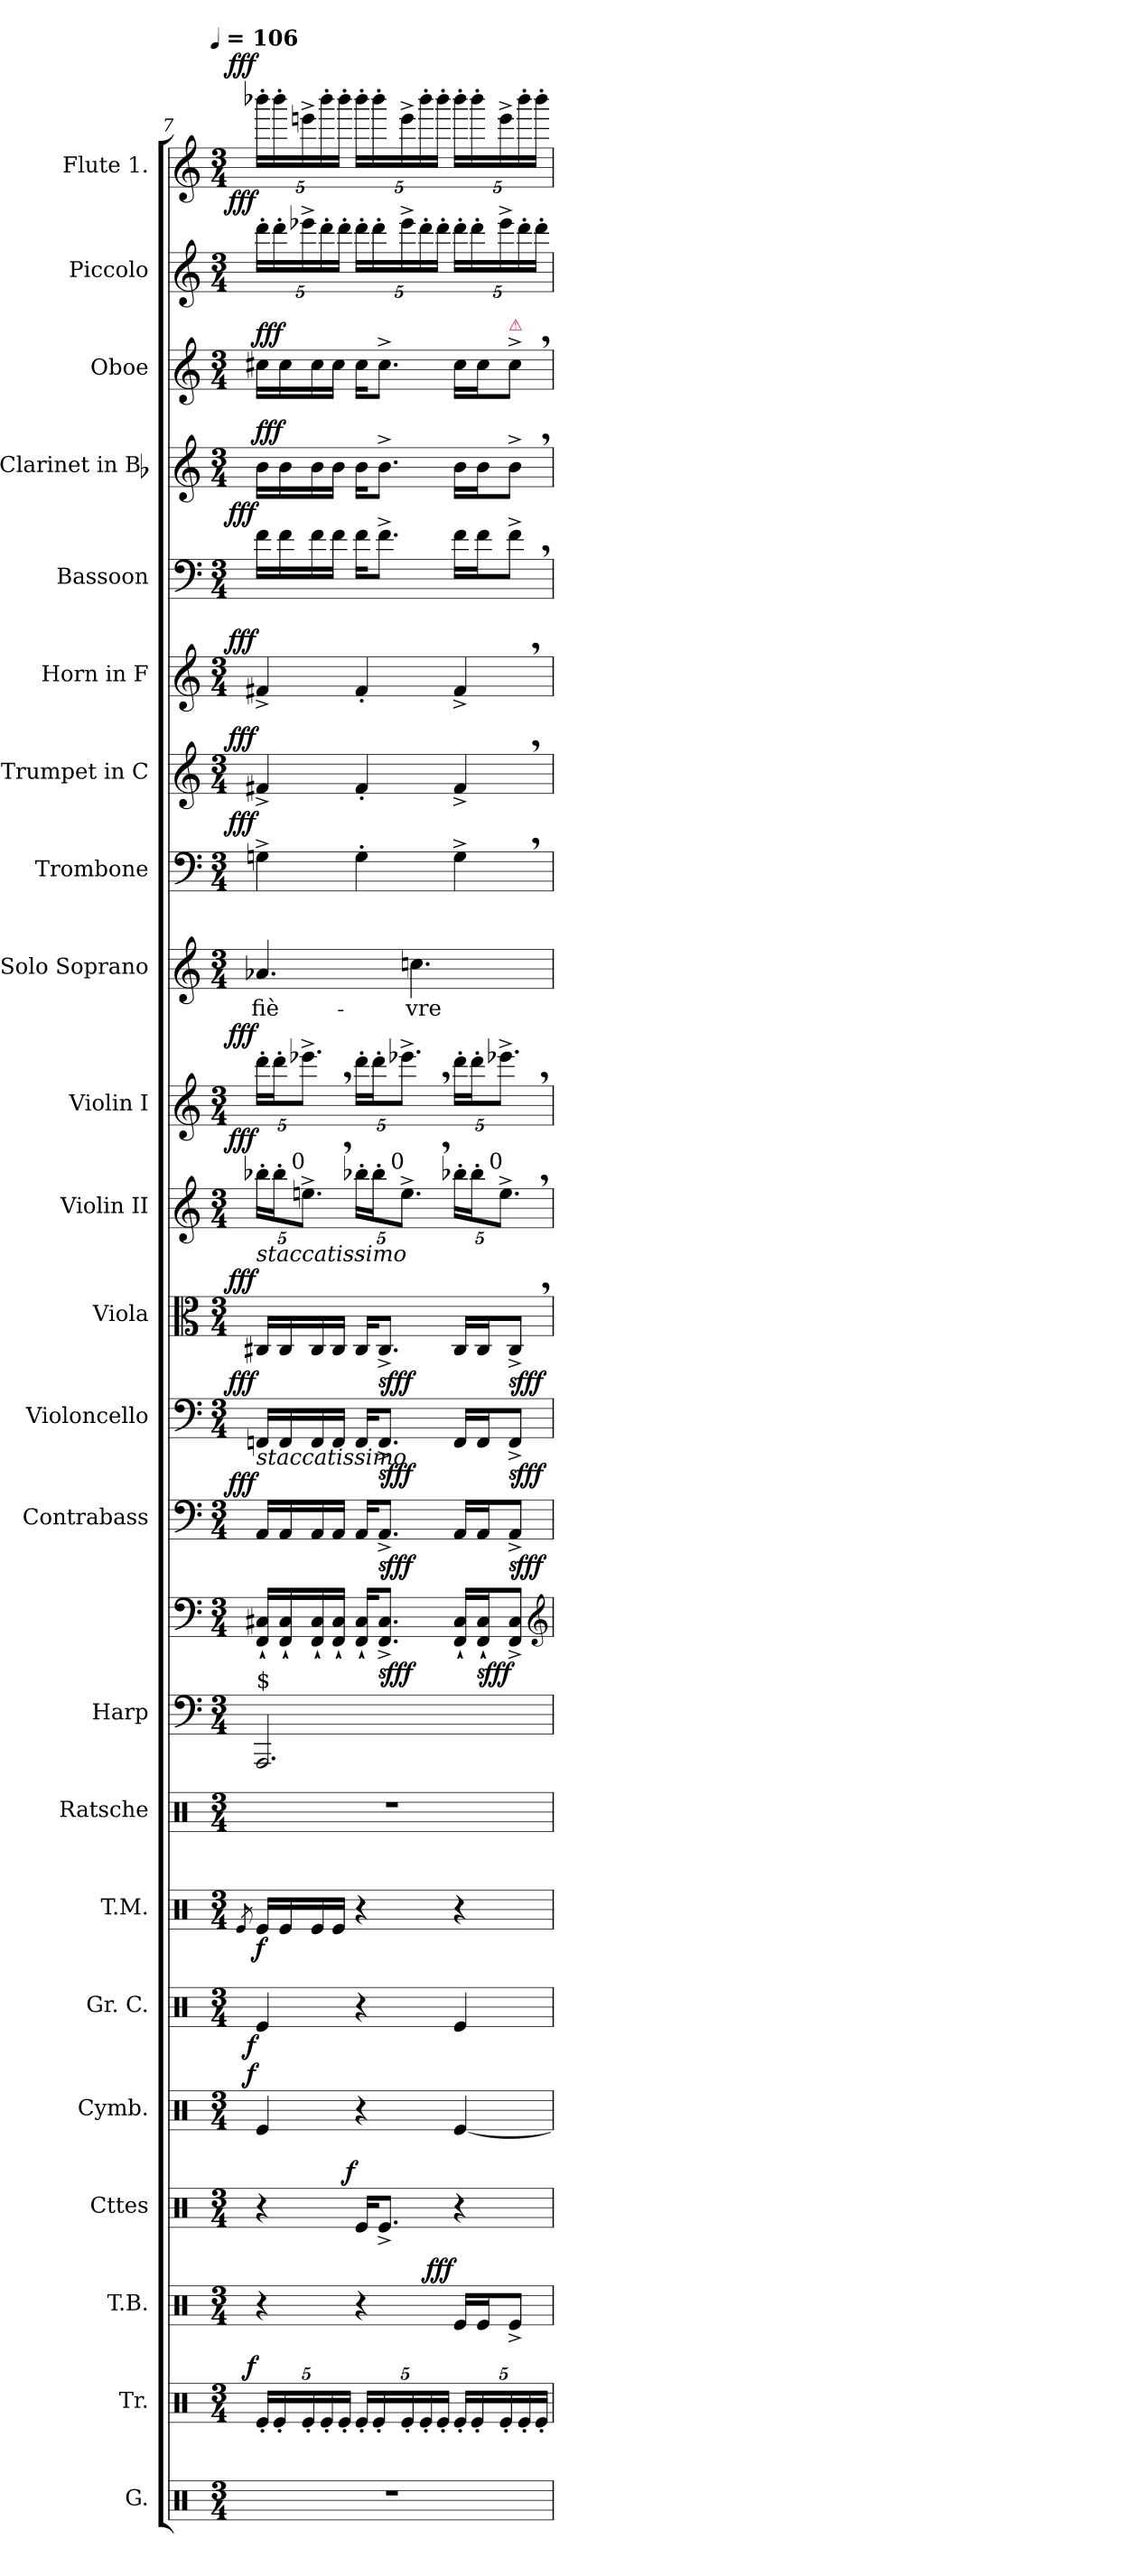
**kern	**kern	**dynam	**kern	**dynam	**kern	**dynam	**kern	**dynam	**kern	**dynam	**kern	**dynam	**kern	**kern	**kern	**dynam	**kern	**dynam	**kern	**dynam	**kern	**dynam	**kern	**dynam	**kern	**dynam	**kern	**text	**kern	**dynam	**kern	**dynam	**kern	**dynam	**kern	**dynam	**kern	**dynam	**kern	**dynam	**kern	**dynam	**kern	**dynam
*part23	*part22	*part22	*part21	*part21	*part20	*part20	*part19	*part19	*part18	*part18	*part17	*part17	*part16	*part15	*part15	*part15	*part14	*part14	*part13	*part13	*part12	*part12	*part11	*part11	*part10	*part10	*part9	*part9	*part8	*part8	*part7	*part7	*part6	*part6	*part5	*part5	*part4	*part4	*part3	*part3	*part2	*part2	*part1	*part1
*staff24	*staff23	*staff23	*staff22	*staff22	*staff21	*staff21	*staff20	*staff20	*staff19	*staff19	*staff18	*staff18	*staff17	*staff16	*staff15	*staff15/16	*staff14	*staff14	*staff13	*staff13	*staff12	*staff12	*staff11	*staff11	*staff10	*staff10	*staff9	*staff9	*staff8	*staff8	*staff7	*staff7	*staff6	*staff6	*staff5	*staff5	*staff4	*staff4	*staff3	*staff3	*staff2	*staff2	*staff1	*staff1
*I"G.	*I"Tr.	*	*I"T.B.	*	*I"Cttes	*	*I"Cymb.	*	*I"Gr. C.	*	*I"T.M.	*	*I"Ratsche	*I"Harp	*	*	*I"Contrabass	*	*I"Violoncello	*	*I"Viola	*	*I"Violin II	*	*I"Violin I	*	*I"Solo Soprano	*	*I"Trombone	*	*I"Trumpet in C	*	*I"Horn in F	*	*I"Bassoon	*	*I"Clarinet in Bb	*	*I"Oboe	*	*I"Piccolo	*	*I"Flute 1.	*
*	*	*	*I'T	*	*	*	*	*	*	*	*I'T	*	*I'Rt.	*I'Hp.	*	*	*I'Cb.	*	*I'Vc.	*	*I'Vla.	*	*I'Vln. II	*	*I'Vln. I	*	*	*	*I'Tbn.	*	*	*	*I'Hn.	*	*I'Bsn.	*	*I'Cl.	*	*I'Ob.	*	*I'Picc.	*	*I'Fl.	*
*clefX	*clefX	*	*clefX	*	*clefX	*	*clefX	*	*clefX	*	*clefX	*	*clefX	*clefF4	*clefF4	*	*clefF4	*	*clefF4	*	*clefC3	*	*clefG2	*	*clefG2	*	*clefG2	*	*clefF4	*	*clefG2	*	*clefG2	*	*clefF4	*	*clefG2	*	*clefG2	*	*clefG2	*	*clefG2	*
*	*	*	*	*	*	*	*	*	*	*	*	*	*	*	*	*	*ITrd7c12	*	*	*	*	*	*	*	*	*	*	*	*	*	*	*	*ITrd4c7	*	*	*	*ITrd1c2	*	*	*	*ITrd-7c-12	*	*	*
*k[]	*k[]	*	*k[]	*	*k[]	*	*k[]	*	*k[]	*	*k[]	*	*k[]	*k[]	*k[]	*	*k[]	*	*k[]	*	*k[]	*	*k[]	*	*k[]	*	*k[]	*	*k[]	*	*k[]	*	*k[b-]	*	*k[]	*	*k[b-e-]	*	*k[]	*	*k[]	*	*k[]	*
!!LO:TX:omd:t=[quarter] = 106
*M3/4	*M3/4	*	*M3/4	*	*M3/4	*	*M3/4	*	*M3/4	*	*M3/4	*	*M3/4	*M3/4	*M3/4	*	*M3/4	*	*M3/4	*	*M3/4	*	*M3/4	*	*M3/4	*	*M3/4	*	*M3/4	*	*M3/4	*	*M3/4	*	*M3/4	*	*M3/4	*	*M3/4	*	*M3/4	*	*M3/4	*
*MM106	*MM106	*	*MM106	*	*MM106	*	*MM106	*	*MM106	*	*MM106	*	*MM106	*MM106	*MM106	*	*MM106	*	*MM106	*	*MM106	*	*MM106	*	*MM106	*	*MM106	*	*MM106	*	*MM106	*	*MM106	*	*MM106	*	*MM106	*	*MM106	*	*MM106	*	*MM106	*
=7	=7	=7	=7	=7	=7	=7	=7	=7	=7	=7	=7	=7	=7	=7	=7	=7	=7	=7	=7	=7	=7	=7	=7	=7	=7	=7	=7	=7	=7	=7	=7	=7	=7	=7	=7	=7	=7	=7	=7	=7	=7	=7	=7	=7
.	.	.	.	.	.	.	.	.	.	.	8qRe/	.	.	.	.	.	.	.	.	.	.	.	.	.	.	.	.	.	.	.	.	.	.	.	.	.	.	.	.	.	.	.	.	.
!	!	!	!	!	!	!	!	!	!	!	!	!	!	!	!	!	!	!	!	!	!LO:TX:a:i:t=staccatissimo	!	!	!	!	!	!	!	!	!	!	!	!	!	!	!	!	!	!	!	!	!	!	!
!	!	!	!	!	!	!	!	!	!	!	!	!	!	!	!	!	!LO:TX:a:i:t=staccatissimo	!	!	!	!	!	!	!	!	!	!	!	!	!	!	!	!	!	!	!	!	!	!	!	!	!	!	!
!	!	!	!	!	!	!	!	!	!	!	!	!	!	!LO:TX:a:t=$	!	!	!	!	!	!	!	!	!	!	!	!	!	!	!	!	!	!	!	!	!	!	!	!	!	!	!	!	!	!
!	!	!LO:DY:a:rj	!	!	!	!	!	!LO:DY:a:rj	!	!LO:DY:rj	!	!	!	!	!	!	!	!LO:DY:a:rj	!	!LO:DY:a:rj	!	!LO:DY:a:rj	!	!LO:DY:a:rj	!	!LO:DY:a:rj	!	!	!	!LO:DY:a:rj	!	!LO:DY:a:rj	!	!LO:DY:a:rj	!	!LO:DY:a:rj	!	!LO:DY:a	!	!LO:DY:a	!	!LO:DY:a:rj	!	!LO:DY:a:rj
4%3r	20Re'/LL	f	4r	.	4r	.	4Re/	f	4Re/	f	16Re/LL	f	4%3r	2.AAA	16FF`> 16C#X`>LL	.	16AAALL	fff	16FFnLL	fff	16C#XLL	fff	20bb-X'LL	fff	20ddd'LL	fff	4.a-X	fiè-	4Gni^	fff	4f#X^>	fff	4Bn^>	fff	16fLL	fff	16aLL	fff	16cc#XLL	fff	20dddd'LL	fff	20bbb-X'LL	fff
.	20Re'/	.	.	.	.	.	.	.	.	.	.	.	.	.	.	.	.	.	.	.	.	.	20bb-'J	.	20ddd'J	.	.	.	.	.	.	.	.	.	.	.	.	.	.	.	20dddd'	.	20bbb-'	.
.	.	.	.	.	.	.	.	.	.	.	16Re/	.	.	.	16FF`> 16C#`>	.	16AAA	.	16FF	.	16C#	.	.	.	.	.	.	.	.	.	.	.	.	.	16f	.	16a	.	16cc#	.	.	.	.	.
!	!	!	!	!	!	!	!	!	!	!	!	!	!	!	!	!	!	!	!	!	!	!	!LO:TX:a:t=0	!	!	!	!	!	!	!	!	!	!	!	!	!	!	!	!	!	!	!	!	!
.	20Re'/	.	.	.	.	.	.	.	.	.	.	.	.	.	.	.	.	.	.	.	.	.	10.een^,J	.	10.eee-X^,J	.	.	.	.	.	.	.	.	.	.	.	.	.	.	.	20eeee-X^	.	20eeen^	.
.	.	.	.	.	.	.	.	.	.	.	16Re/	.	.	.	16FF`> 16C#`>	.	16AAA	.	16FF	.	16C#	.	.	.	.	.	.	.	.	.	.	.	.	.	16f	.	16a	.	16cc#	.	.	.	.	.
.	20Re'/	.	.	.	.	.	.	.	.	.	.	.	.	.	.	.	.	.	.	.	.	.	.	.	.	.	.	.	.	.	.	.	.	.	.	.	.	.	.	.	20dddd'	.	20bbb-'	.
.	.	.	.	.	.	.	.	.	.	.	16Re/JJ	.	.	.	16FF`> 16C#`>JJ	.	16AAAJJ	.	16FFJJ	.	16C#JJ	.	.	.	.	.	.	.	.	.	.	.	.	.	16fJJ	.	16aJJ	.	16cc#JJ	.	.	.	.	.
.	20Re'/JJ	.	.	.	.	.	.	.	.	.	.	.	.	.	.	.	.	.	.	.	.	.	.	.	.	.	.	.	.	.	.	.	.	.	.	.	.	.	.	.	20dddd'JJ	.	20bbb-'JJ	.
!	!	!	!	!	!	!LO:DY:a:rj	!	!	!	!	!	!	!	!	!	!	!	!	!	!	!	!	!	!	!	!	!	!	!	!	!	!	!	!	!	!	!	!	!	!	!	!	!	!
.	20Re'/LL	.	4r	.	16Re/KL	f	4r	.	4r	.	4r	.	.	.	16FF`> 16C#`>KL	.	16AAAKL	.	16FFKL	.	16C#KL	.	20bb-X'LL	.	20ddd'LL	.	.	.	4G'	.	4f#'	.	4B'	.	16fKL	.	16aKL	.	16cc#KL	.	20dddd'LL	.	20bbb-'LL	.
.	20Re'/	.	.	.	.	.	.	.	.	.	.	.	.	.	.	.	.	.	.	.	.	.	20bb-'J	.	20ddd'J	.	.	.	.	.	.	.	.	.	.	.	.	.	.	.	20dddd'	.	20bbb-'	.
.	.	.	.	.	8.Re^/J	.	.	.	.	.	.	.	.	.	8.FF^ 8.C#^J	sfff	8.AAA^J	sfff	8.FF^J	sfff	8.C#^>J	sfff	.	.	.	.	.	.	.	.	.	.	.	.	8.f^J	.	8.a^J	.	8.cc#^J	.	.	.	.	.
!	!	!	!	!	!	!	!	!	!	!	!	!	!	!	!	!	!	!	!	!	!	!	!LO:TX:a:t=0	!	!	!	!	!	!	!	!	!	!	!	!	!	!	!	!	!	!	!	!	!
.	20Re'/	.	.	.	.	.	.	.	.	.	.	.	.	.	.	.	.	.	.	.	.	.	10.ee^,J	.	10.eee-X^,J	.	.	.	.	.	.	.	.	.	.	.	.	.	.	.	20eeee-^	.	20eee^	.
.	.	.	.	.	.	.	.	.	.	.	.	.	.	.	.	.	.	.	.	.	.	.	.	.	.	.	4.ccn	-vre	.	.	.	.	.	.	.	.	.	.	.	.	.	.	.	.
.	20Re'/	.	.	.	.	.	.	.	.	.	.	.	.	.	.	.	.	.	.	.	.	.	.	.	.	.	.	.	.	.	.	.	.	.	.	.	.	.	.	.	20dddd'	.	20bbb-'	.
.	20Re'/JJ	.	.	.	.	.	.	.	.	.	.	.	.	.	.	.	.	.	.	.	.	.	.	.	.	.	.	.	.	.	.	.	.	.	.	.	.	.	.	.	20dddd'JJ	.	20bbb-'JJ	.
!	!	!	!	!LO:DY:a:rj	!	!	!	!	!	!	!	!	!	!	!	!	!	!	!	!	!	!	!	!	!	!	!	!	!	!	!	!	!	!	!	!	!	!	!	!	!	!	!	!
.	20Re'/LL	.	16Re/LL	fff	4r	.	[4Re/	.	4Re/	.	4r	.	.	.	16FF`> 16C#`>LL	.	16AAALL	.	16FFLL	.	16C#LL	.	20bb-X'LL	.	20ddd'LL	.	.	.	4G^,	.	4f#^>,	.	4B^>,	.	16fLL	.	16aLL	.	16cc#LL	.	20dddd'LL	.	20bbb-'LL	.
.	20Re'/	.	.	.	.	.	.	.	.	.	.	.	.	.	.	.	.	.	.	.	.	.	20bb-'J	.	20ddd'J	.	.	.	.	.	.	.	.	.	.	.	.	.	.	.	20dddd'	.	20bbb-'	.
.	.	.	16Re/J	.	.	.	.	.	.	.	.	.	.	.	16FF`> 16C#`>J	sfff	16AAAJ	.	16FFJ	.	16C#J	.	.	.	.	.	.	.	.	.	.	.	.	.	16fJ	.	16aJ	.	16cc#J	.	.	.	.	.
!	!	!	!	!	!	!	!	!	!	!	!	!	!	!	!	!	!	!	!	!	!	!	!LO:TX:a:t=0	!	!	!	!	!	!	!	!	!	!	!	!	!	!	!	!	!	!	!	!	!
.	20Re'/	.	.	.	.	.	.	.	.	.	.	.	.	.	.	.	.	.	.	.	.	.	10.ee^,J	.	10.eee-X^,J	.	.	.	.	.	.	.	.	.	.	.	.	.	.	.	20eeee-^	.	20eee^	.
!	!	!	!	!	!	!	!	!	!	!	!	!	!	!	!	!	!	!	!	!	!	!	!	!	!	!	!	!	!	!	!	!	!	!	!	!	!	!	!LO:TX:a:color=crimson:t=⚠	!	!	!	!	!
.	.	.	8Re^/J	.	.	.	.	.	.	.	.	.	.	.	8FF^ 8C#^J	.	8AAA^J	sfff	8FF^J	sfff	8C#^>,J	sfff	.	.	.	.	.	.	.	.	.	.	.	.	8f^,J	.	8a^,J	.	8cc#^,J	.	.	.	.	.
.	20Re'/	.	.	.	.	.	.	.	.	.	.	.	.	.	.	.	.	.	.	.	.	.	.	.	.	.	.	.	.	.	.	.	.	.	.	.	.	.	.	.	20dddd'	.	20bbb-'	.
.	20Re'/JJ	.	.	.	.	.	.	.	.	.	.	.	.	.	.	.	.	.	.	.	.	.	.	.	.	.	.	.	.	.	.	.	.	.	.	.	.	.	.	.	20dddd'JJ	.	20bbb-'JJ	.
*	*	*	*	*	*	*	*	*	*	*	*	*	*	*	*clefG2	*	*	*	*	*	*	*	*	*	*	*	*	*	*	*	*	*	*	*	*	*	*	*	*	*	*	*	*	*
=	=	=	=	=	=	=	=	=	=	=	=	=	=	=	=	=	=	=	=	=	=	=	=	=	=	=	=	=	=	=	=	=	=	=	=	=	=	=	=	=	=	=	=	=
*-	*-	*-	*-	*-	*-	*-	*-	*-	*-	*-	*-	*-	*-	*-	*-	*-	*-	*-	*-	*-	*-	*-	*-	*-	*-	*-	*-	*-	*-	*-	*-	*-	*-	*-	*-	*-	*-	*-	*-	*-	*-	*-	*-	*-
